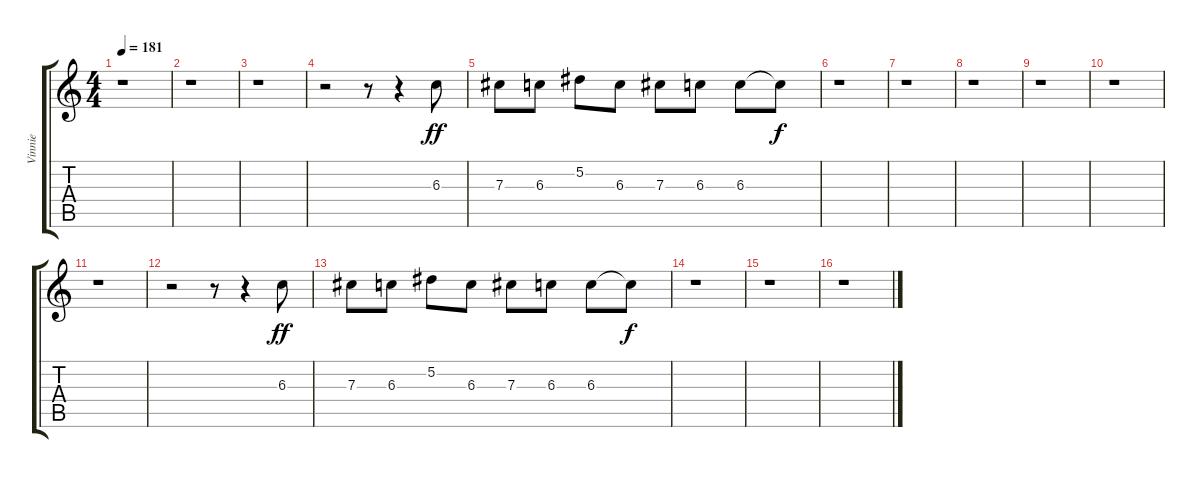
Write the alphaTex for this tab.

\track ("Vinnie" "Vinnie") {instrument distortionguitar}
\staff {score tabs}
\tuning (Eb4 Bb3 Gb3 Db3 Ab2 Db2) {hide}
\ts (4 4)
\tempo 181
\clef g2
\ks c
r.1{dy mf} |
r.1 |
r.1 |
r.2 r.8 r.4 6.3.8{dy ff} |
7.3.8 6.3.8 5.2.8 6.3.8 7.3.8 6.3.8 6.3.8 6.3{t}.8{dy f} |
r.1 |
r.1 |
r.1 |
r.1 |
r.1 |
r.1 |
r.2 r.8 r.4 6.3.8{dy ff} |
7.3.8 6.3.8 5.2.8 6.3.8 7.3.8 6.3.8 6.3.8 6.3{t}.8{dy f} |
r.1 |
r.1 |
r.1
